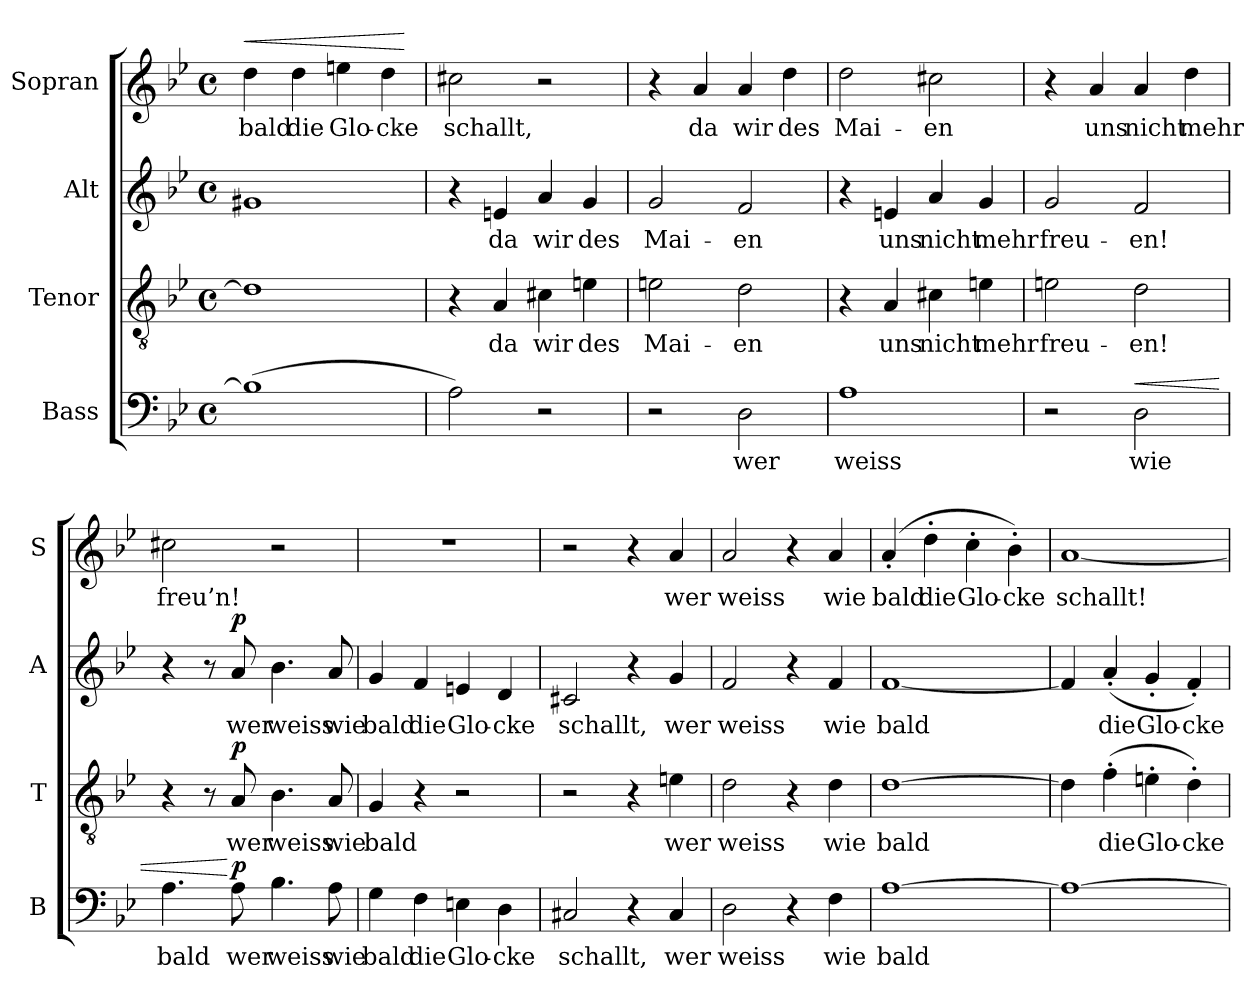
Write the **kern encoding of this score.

**kern	**text	**dynam	**kern	**text	**dynam	**kern	**text	**dynam	**kern	**text	**dynam
*part4	*part4	*part4	*part3	*part3	*part3	*part2	*part2	*part2	*part1	*part1	*part1
*staff4	*staff4	*staff4	*staff3	*staff3	*staff3	*staff2	*staff2	*staff2	*staff1	*staff1	*staff1
*I"Bass	*	*	*I"Tenor	*	*	*I"Alt	*	*	*I"Sopran	*	*
*I'B	*	*	*I'T	*	*	*I'A	*	*	*I'S	*	*
*clefF4	*	*	*clefGv2	*	*	*clefG2	*	*	*clefG2	*	*
*k[b-e-]	*	*	*k[b-e-]	*	*	*k[b-e-]	*	*	*k[b-e-]	*	*
*B-:	*	*	*B-:	*	*	*B-:	*	*	*B-:	*	*
*M4/4	*	*	*M4/4	*	*	*M4/4	*	*	*M4/4	*	*
*met(c)	*	*	*met(c)	*	*	*met(c)	*	*	*met(c)	*	*
=	=	=	=	=	=	=	=	=	=	=	=
!	!	!	!	!	!	!	!	!	!	!	!LO:HP:a
(1B-]	.	.	1d]	.	.	1g#X	.	.	4dd	bald	<
.	.	.	.	.	.	.	.	.	4dd	die	.
.	.	.	.	.	.	.	.	.	4een	Glo-	.
.	.	.	.	.	.	.	.	.	4dd	-cke	.
.	.	.	.	.	.	.	.	.	.	.	[
=	=	=	=	=	=	=	=	=	=	=	=
2A)	.	.	4r	.	.	4r	.	.	2cc#X	schallt,	.
.	.	.	4A	da	.	4en	da	.	.	.	.
2r	.	.	4c#X	wir	.	4a	wir	.	2r	.	.
.	.	.	4en	des	.	4g	des	.	.	.	.
=	=	=	=	=	=	=	=	=	=	=	=
2r	.	.	2en	Mai-	.	2g	Mai-	.	4r	.	.
.	.	.	.	.	.	.	.	.	4a	da	.
2D	wer	.	2d	-en	.	2f	-en	.	4a	wir	.
.	.	.	.	.	.	.	.	.	4dd	des	.
=	=	=	=	=	=	=	=	=	=	=	=
1A	weiss	.	4r	.	.	4r	.	.	2dd	Mai-	.
.	.	.	4A	uns	.	4en	uns	.	.	.	.
.	.	.	4c#X	nicht	.	4a	nicht	.	2cc#X	-en	.
.	.	.	4en	mehr	.	4g	mehr	.	.	.	.
=	=	=	=	=	=	=	=	=	=	=	=
2r	.	.	2en	freu-	.	2g	freu-	.	4r	.	.
.	.	.	.	.	.	.	.	.	4a	uns	.
!	!	!LO:HP:a	!	!	!	!	!	!	!	!	!
2D	wie	<	2d	-en!	.	2f	-en!	.	4a	nicht	.
.	.	.	.	.	.	.	.	.	4dd	mehr	.
=	=	=	=	=	=	=	=	=	=	=	=
4.A	bald	.	4r	.	.	4r	.	.	2cc#X	freu’n!	.
.	.	.	8r	.	.	8r	.	.	.	.	.
!	!	!LO:DY:n=1:a	!	!	!LO:DY:a	!	!	!LO:DY:a	!	!	!
8A	wer	[ p	8A	wer	p	8a	wer	p	.	.	.
4.B-	weiss	.	4.B-	weiss	.	4.b-	weiss	.	2r	.	.
8A	wie	.	8A	wie	.	8a	wie	.	.	.	.
=	=	=	=	=	=	=	=	=	=	=	=
4G	bald	.	4G	bald	.	4g	bald	.	1r	.	.
4F	die	.	4r	.	.	4f	die	.	.	.	.
4En	Glo-	.	2r	.	.	4en	Glo-	.	.	.	.
4D	-cke	.	.	.	.	4d	-cke	.	.	.	.
=	=	=	=	=	=	=	=	=	=	=	=
2C#X	schallt,	.	2r	.	.	2c#X	schallt,	.	2r	.	.
4r	.	.	4r	.	.	4r	.	.	4r	.	.
4C#	wer	.	4en	wer	.	4g	wer	.	4a	wer	.
=	=	=	=	=	=	=	=	=	=	=	=
2D	weiss	.	2d	weiss	.	2f	weiss	.	2a	weiss	.
4r	.	.	4r	.	.	4r	.	.	4r	.	.
4F	wie	.	4d	wie	.	4f	wie	.	4a	wie	.
=	=	=	=	=	=	=	=	=	=	=	=
[1A	bald	.	[1d	bald	.	[1f	bald	.	(4a'	bald	.
.	.	.	.	.	.	.	.	.	4dd'	die	.
.	.	.	.	.	.	.	.	.	4cc'	Glo-	.
.	.	.	.	.	.	.	.	.	4b-')	-cke	.
=	=	=	=	=	=	=	=	=	=	=	=
1A_	.	.	4d]	.	.	4f]	.	.	[1a	schallt!	.
.	.	.	(4f'	die	.	(4a'	die	.	.	.	.
.	.	.	4en'	Glo-	.	4g'	Glo-	.	.	.	.
.	.	.	4d')	-cke	.	4f')	-cke	.	.	.	.
=	=	=	=	=	=	=	=	=	=	=	=
*-	*-	*-	*-	*-	*-	*-	*-	*-	*-	*-	*-
